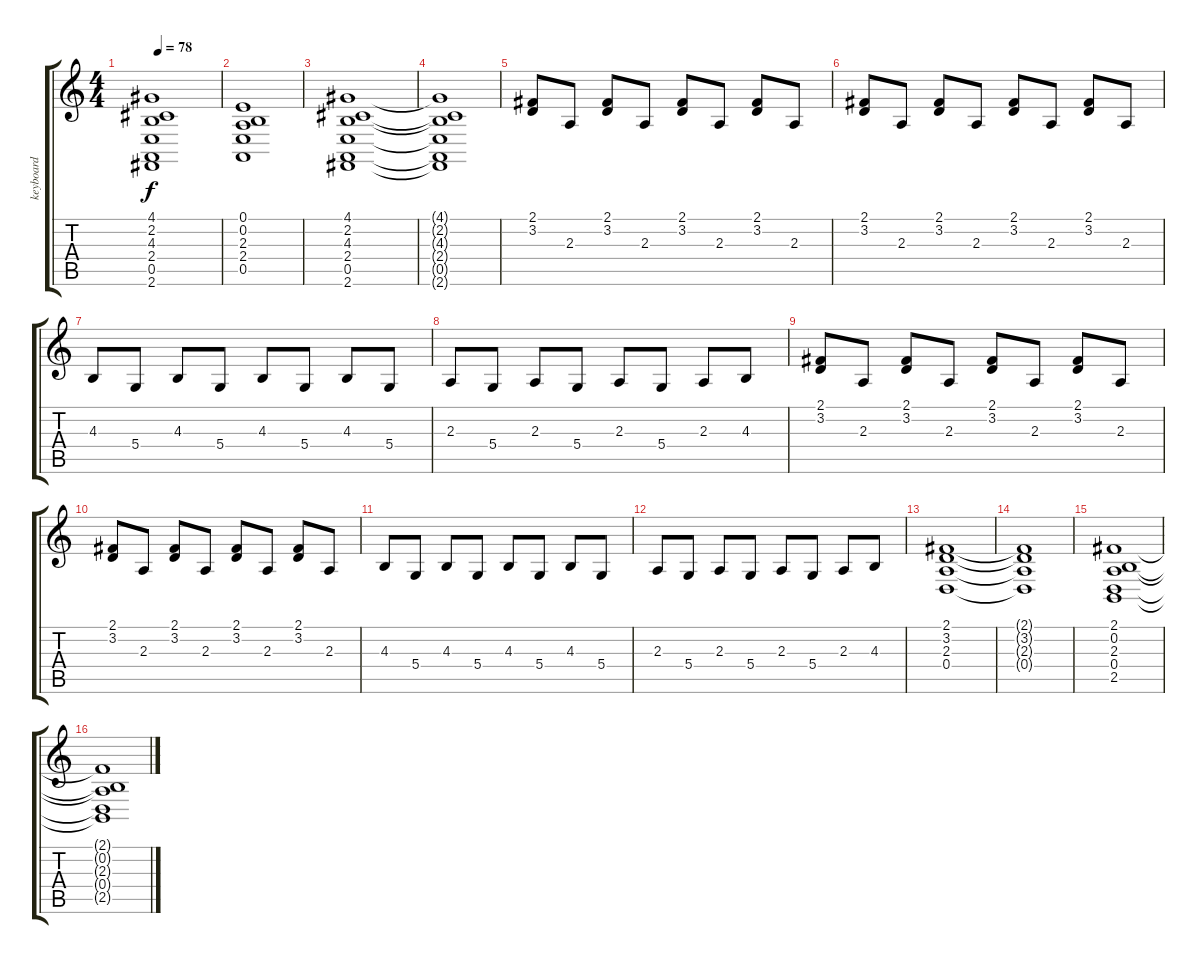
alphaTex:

\track ("keyboard" "keyboard") {instrument stringensemble1}
\staff {score tabs}
\tuning (E4 B3 G3 D3 A2 E2) {hide}
\ts (4 4)
\tempo 78
\clef g2
\ks c
(4.1 2.2 4.3 2.4 0.5 2.6).1{dy f} |
(0.1 0.2 2.3 2.4 0.5).1 |
(4.1 2.2 4.3 2.4 0.5 2.6).1 |
(4.1{t} 2.2{t} 4.3{t} 2.4{t} 0.5{t} 2.6{t}).1 |
(2.1 3.2).8 2.3.8 (2.1 3.2).8 2.3.8 (2.1 3.2).8 2.3.8 (2.1 3.2).8 2.3.8 |
(2.1 3.2).8 2.3.8 (2.1 3.2).8 2.3.8 (2.1 3.2).8 2.3.8 (2.1 3.2).8 2.3.8 |
4.3.8 5.4.8 4.3.8 5.4.8 4.3.8 5.4.8 4.3.8 5.4.8 |
2.3.8 5.4.8 2.3.8 5.4.8 2.3.8 5.4.8 2.3.8 4.3.8 |
(2.1 3.2).8 2.3.8 (2.1 3.2).8 2.3.8 (2.1 3.2).8 2.3.8 (2.1 3.2).8 2.3.8 |
(2.1 3.2).8 2.3.8 (2.1 3.2).8 2.3.8 (2.1 3.2).8 2.3.8 (2.1 3.2).8 2.3.8 |
4.3.8 5.4.8 4.3.8 5.4.8 4.3.8 5.4.8 4.3.8 5.4.8 |
2.3.8 5.4.8 2.3.8 5.4.8 2.3.8 5.4.8 2.3.8 4.3.8 |
(2.1 3.2 2.3 0.4).1 |
(2.1{t} 3.2{t} 2.3{t} 0.4{t}).1 |
(2.1 0.2 2.3 0.4 2.5).1 |
(2.1{t} 0.2{t} 2.3{t} 0.4{t} 2.5{t}).1
